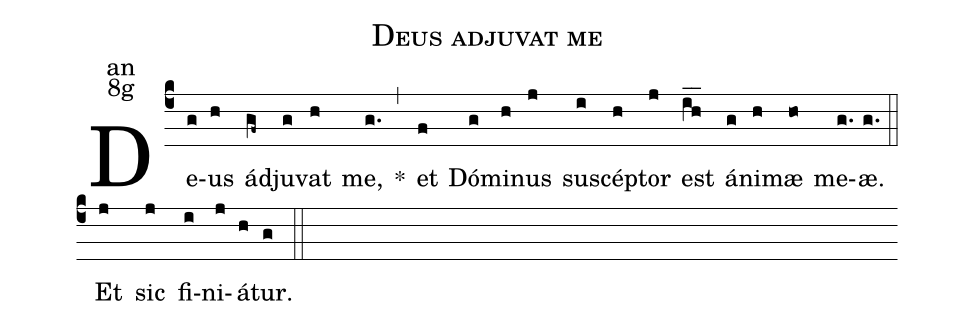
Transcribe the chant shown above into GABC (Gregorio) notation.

name:Deus adjuvat me;
office-part:an;
mode:8g;
%%
(c4) De(g)us(h) ád(gf~)ju(g)vat(h) me,(g.) <sp>*</sp>(,) et(f) Dó(g)mi(h)nus(j) sus(i)cé(h)ptor(j) est(ih__) á(g)ni(h)mæ(ho) me(g.)æ.(g.) (::)
<eu> Et(j) sic(j) fi(i)ni(j)á(h)tur.(g) </eu> (::)
